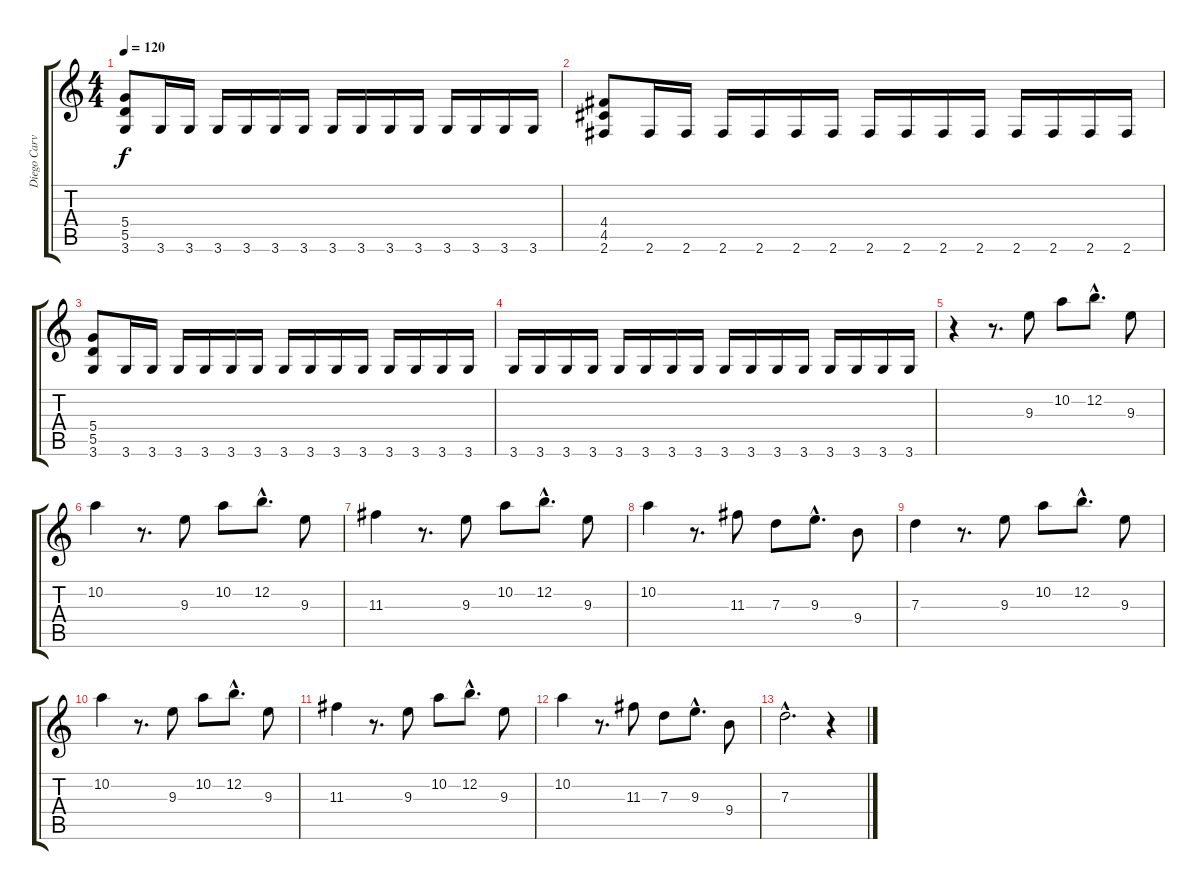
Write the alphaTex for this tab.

\track ("Diego Carvalho - Guitar" "Diego Carv") {instrument distortionguitar}
\staff {score tabs}
\tuning (E4 B3 G3 D3 A2 E2) {hide}
\ts (4 4)
\tempo 120
\clef g2
\ks c
(5.4 5.5 3.6).8{dy f} 3.6.16 3.6.16 3.6.16 3.6.16 3.6.16 3.6.16 3.6.16 3.6.16 3.6.16 3.6.16 3.6.16 3.6.16 3.6.16 3.6.16 |
(4.4 4.5 2.6).8 2.6.16 2.6.16 2.6.16 2.6.16 2.6.16 2.6.16 2.6.16 2.6.16 2.6.16 2.6.16 2.6.16 2.6.16 2.6.16 2.6.16 |
(5.4 5.5 3.6).8 3.6.16 3.6.16 3.6.16 3.6.16 3.6.16 3.6.16 3.6.16 3.6.16 3.6.16 3.6.16 3.6.16 3.6.16 3.6.16 3.6.16 |
3.6.16 3.6.16 3.6.16 3.6.16 3.6.16 3.6.16 3.6.16 3.6.16 3.6.16 3.6.16 3.6.16 3.6.16 3.6.16 3.6.16 3.6.16 3.6.16 |
r.4 r.8{d} 9.3.8 10.2.8 12.2{hac}.8{d} 9.3.8 |
10.2.4 r.8{d} 9.3.8 10.2.8 12.2{hac}.8{d} 9.3.8 |
11.3.4 r.8{d} 9.3.8 10.2.8 12.2{hac}.8{d} 9.3.8 |
10.2.4 r.8{d} 11.3.8 7.3.8 9.3{hac}.8{d} 9.4.8 |
7.3.4 r.8{d} 9.3.8 10.2.8 12.2{hac}.8{d} 9.3.8 |
10.2.4 r.8{d} 9.3.8 10.2.8 12.2{hac}.8{d} 9.3.8 |
11.3.4 r.8{d} 9.3.8 10.2.8 12.2{hac}.8{d} 9.3.8 |
10.2.4 r.8{d} 11.3.8 7.3.8 9.3{hac}.8{d} 9.4.8 |
7.3{hac}.2{d} r.4
